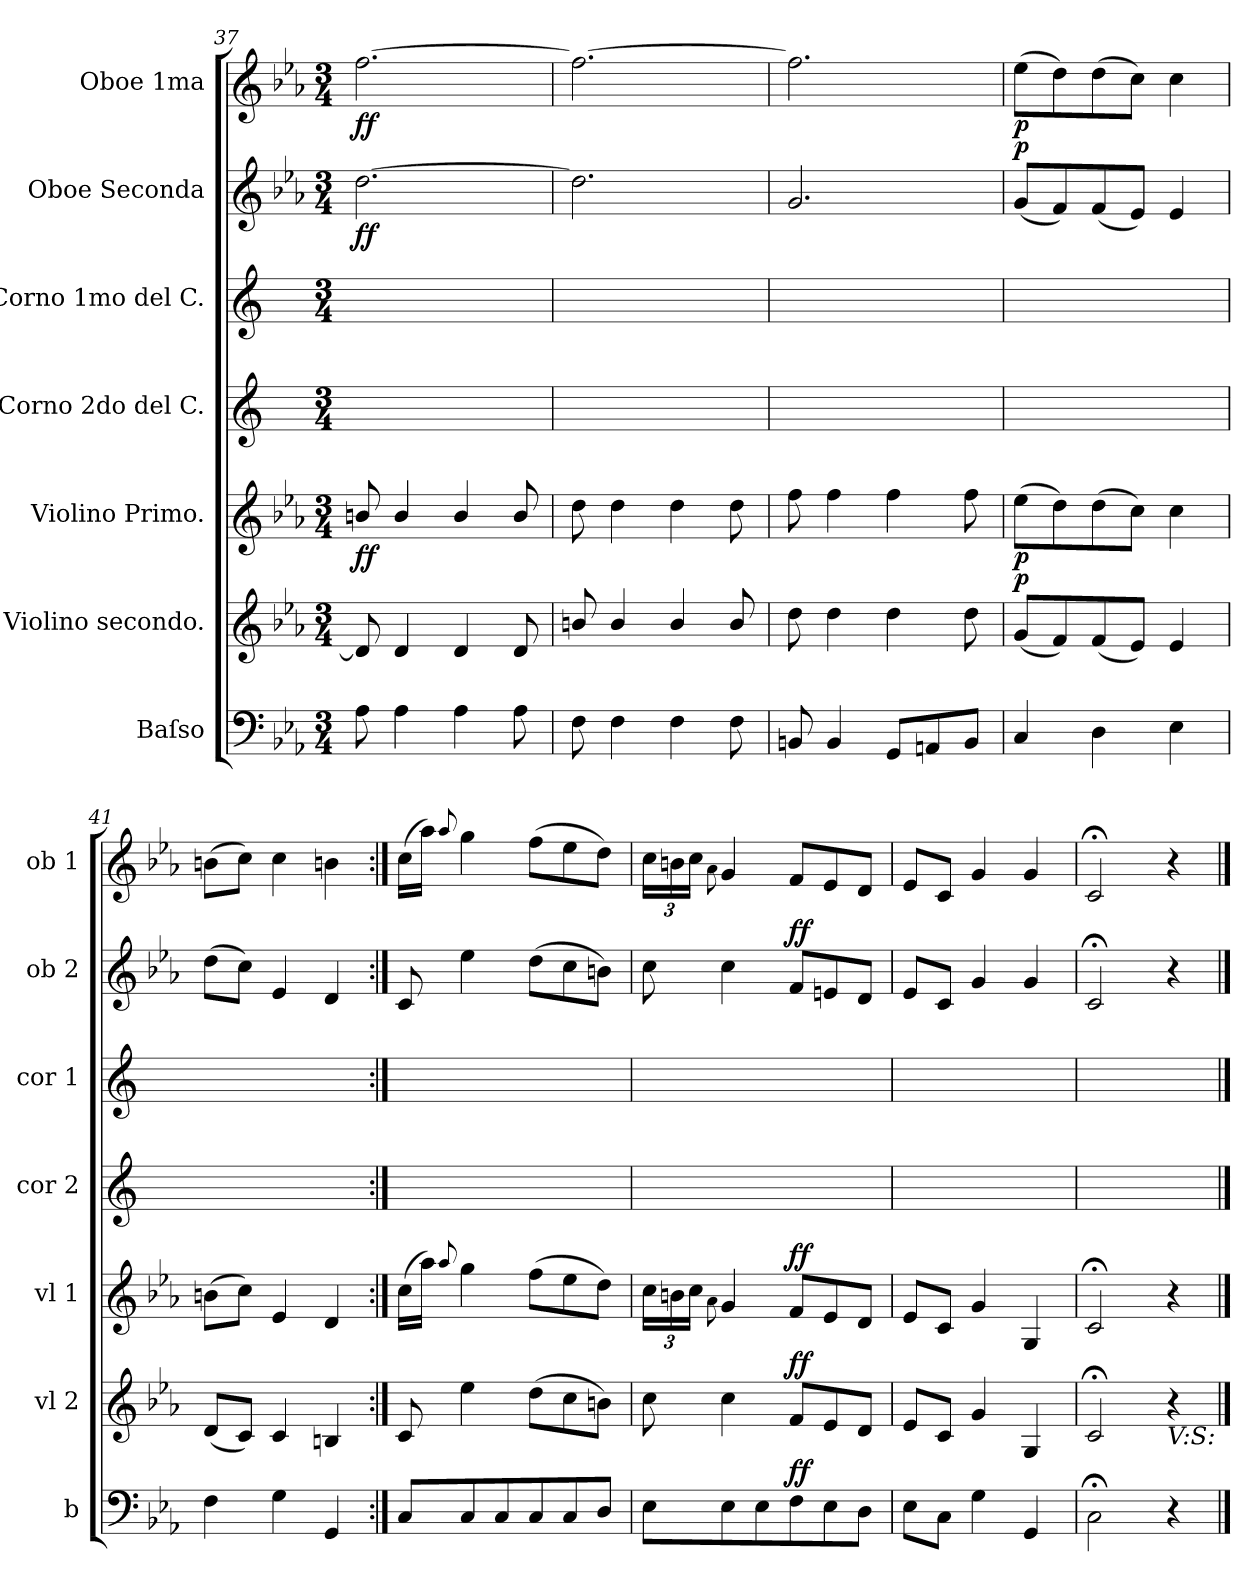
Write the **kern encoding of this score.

**kern	**dynam	**kern	**dynam	**kern	**dynam	**kern	**kern	**kern	**dynam	**kern	**dynam
*part7	*part7	*part6	*part6	*part5	*part5	*part4	*part3	*part2	*part2	*part1	*part1
*staff7	*staff7	*staff6	*staff6	*staff5	*staff5	*staff4	*staff3	*staff2	*staff2	*staff1	*staff1
*I"Baſso	*	*I"Violino secondo.	*	*I"Violino Primo.	*	*I"Corno 2do del C.	*I"Corno 1mo del C.	*I"Oboe Seconda	*	*I"Oboe 1ma	*
*I'b	*	*I'vl 2	*	*I'vl 1	*	*I'cor 2	*I'cor 1	*I'ob 2	*	*I'ob 1	*
*clefF4	*	*clefG2	*	*clefG2	*	*clefG2	*clefG2	*clefG2	*	*clefG2	*
*k[b-e-a-]	*	*k[b-e-a-]	*	*k[b-e-a-]	*	*k[]	*k[]	*k[b-e-a-]	*	*k[b-e-a-]	*
*c:	*	*c:	*	*c:	*	*	*	*c:	*	*c:	*
*M3/4	*	*M3/4	*	*M3/4	*	*M3/4	*M3/4	*M3/4	*	*M3/4	*
=37	=37	=37	=37	=37	=37	=37	=37	=37	=37	=37	=37
8A-\	.	8d/]	.	8bn/	ff	2.ryy	2.ryy	[2.dd\	ff	[<2.ff\	ff
4A-\	.	4d/	.	4b/	.	.	.	.	.	.	.
4A-\	.	4d/	.	4b/	.	.	.	.	.	.	.
8A-\	.	8d/	.	8b/	.	.	.	.	.	.	.
=38	=38	=38	=38	=38	=38	=38	=38	=38	=38	=38	=38
8F\	.	8bn/	.	8dd\	.	2.ryy	2.ryy	2.dd\]	.	2.ff\_	.
4F\	.	4b/	.	4dd\	.	.	.	.	.	.	.
4F\	.	4b/	.	4dd\	.	.	.	.	.	.	.
8F\	.	8b/	.	8dd\	.	.	.	.	.	.	.
=39	=39	=39	=39	=39	=39	=39	=39	=39	=39	=39	=39
8BBn/	.	8dd\	.	8ff\	.	2.ryy	2.ryy	2.g/	.	2.ff\]	.
4BB/	.	4dd\	.	4ff\	.	.	.	.	.	.	.
8GG/L	.	4dd\	.	4ff\	.	.	.	.	.	.	.
8AAn/	.	.	.	.	.	.	.	.	.	.	.
8BB/J	.	8dd\	.	8ff\	.	.	.	.	.	.	.
=40	=40	=40	=40	=40	=40	=40	=40	=40	=40	=40	=40
!	!LO:DY:a	!	!LO:DY:a	!	!	!	!	!	!LO:DY:a	!	!
4C/	P&colon;	(8g/L	p	(8ee-\L	p	2.ryy	2.ryy	(8g/L	p	(8ee-\L	p
.	.	8f/)	.	8dd\)	.	.	.	8f/)	.	8dd\)	.
4D\	.	(8f/	.	(8dd\	.	.	.	(8f/	.	(8dd\	.
.	.	8e-/J)	.	8cc\J)	.	.	.	8e-/J)	.	8cc\J)	.
4E-\	.	4e-/	.	4cc\	.	.	.	4e-/	.	4cc\	.
=41	=41	=41	=41	=41	=41	=41	=41	=41	=41	=41	=41
4F\	.	(8d/L	.	(8bn\L	.	2.ryy	2.ryy	(8dd\L	.	(8bn\L	.
.	.	8c/J)	.	8cc\J)	.	.	.	8cc\J)	.	8cc\J)	.
4G\	.	4c/	.	4e-/	.	.	.	4e-/	.	4cc\	.
4GG/	.	4Bn/	.	4d/	.	.	.	4d/	.	4bn\	.
=42:|!	=42:|!	=42:|!	=42:|!	=42:|!	=42:|!	=42:|!	=42:|!	=42:|!	=42:|!	=42:|!	=42:|!
8C/L	.	8c/	.	(16cc\LL	.	2.ryy	2.ryy	8c/	.	(16cc\LL	.
.	.	.	.	16aa-\JJ)	.	.	.	.	.	16aa-\JJ)	.
.	.	.	.	8qqaa-/	.	.	.	.	.	8qqaa-/	.
8C/	.	4ee-\	.	4gg\	.	.	.	4ee-\	.	4gg\	.
8C/	.	.	.	.	.	.	.	.	.	.	.
8C/	.	(8dd\L	.	(8ff\L	.	.	.	(8dd\L	.	(8ff\L	.
8C/	.	8cc\	.	8ee-\	.	.	.	8cc\	.	8ee-\	.
8D/J	.	8bn\J)	.	8dd\J)	.	.	.	8bn\J)	.	8dd\J)	.
=43	=43	=43	=43	=43	=43	=43	=43	=43	=43	=43	=43
8E-\L	.	8cc\	.	24cc\LL	.	2.ryy	2.ryy	8cc\	.	24cc\LL	.
.	.	.	.	24bn\	.	.	.	.	.	24bn\	.
.	.	.	.	24cc\JJ	.	.	.	.	.	24cc\JJ	.
.	.	.	.	8qqa-\	.	.	.	.	.	8qqa-\	.
8E-\	.	4cc\	.	4g/	.	.	.	4cc\	.	4g/	.
8E-\	.	.	.	.	.	.	.	.	.	.	.
!	!LO:DY:a	!	!LO:DY:a	!	!LO:DY:a	!	!	!	!LO:DY:a	!	!LO:DY:a
8F\	ff	8f/L	ff	8f/L	ff	.	.	8f/L	ff	8f/L	for&colon;
8E-\	.	8e-/	.	8e-/	.	.	.	8en/	.	8e-/	.
8D\J	.	8d/J	.	8d/J	.	.	.	8d/J	.	8d/J	.
=44	=44	=44	=44	=44	=44	=44	=44	=44	=44	=44	=44
8E-\L	.	8e-/L	.	8e-/L	.	2.ryy	2.ryy	8e-/L	.	8e-/L	.
8C\J	.	8c/J	.	8c/J	.	.	.	8c/J	.	8c/J	.
4G\	.	4g/	.	4g/	.	.	.	4g/	.	4g/	.
4GG/	.	4G/	.	4G/	.	.	.	4g/	.	4g/	.
=45	=45	=45	=45	=45	=45	=45	=45	=45	=45	=45	=45
2C;<\	.	2c;</	.	2c;</	.	2.ryy	2.ryy	2c;</	.	2c;</	.
!	!	!LO:TX:b:i:t=V&colon;S&colon;	!	!	!	!	!	!	!	!	!
4r	.	4r	.	4r	.	.	.	4r	.	4r	.
==	==	==	==	==	==	==	==	==	==	==	==
*-	*-	*-	*-	*-	*-	*-	*-	*-	*-	*-	*-
